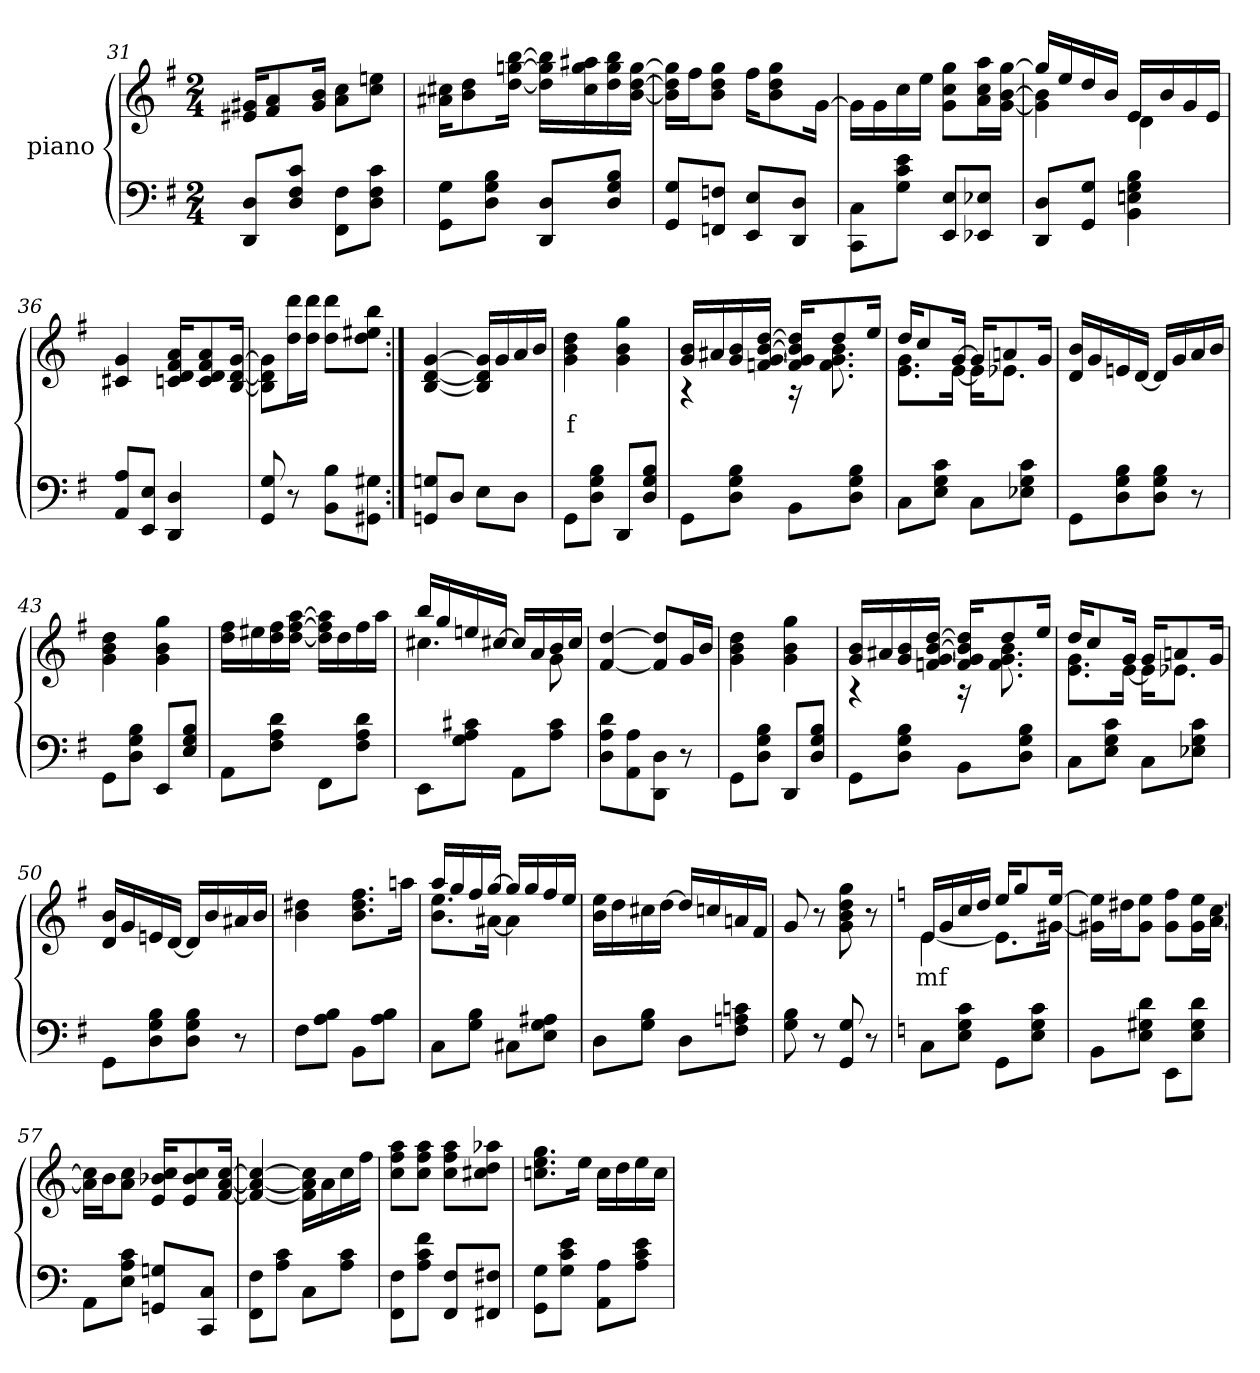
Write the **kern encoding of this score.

**kern	**kern	**text
*part2	*part1	*part1
*staff2	*staff1	*staff1
*I"piano	*I"piano	*
*clefF4	*clefG2	*
*k[f#]	*k[f#]	*
*M2/4	*M2/4	*
=31	=31	=31
8D 8DDL	16g#X 16e#XKL	.
.	8a 8f#	.
8c 8F# 8DJ	.	.
.	16b 16g#Jk	.
8F# 8FF#L	8cc 8aL	.
8c 8F# 8DJ	8een 8ccJ	.
=32	=32	=32
8G 8GGL	16cc#X 16a#XKL	.
.	8dd 8b	.
8B 8G 8DJ	.	.
.	[16bb [16ggn [16ddJk	.
8D 8DDL	16bb] 16gg] 16dd]LL	.
.	16aa# 16gg 16cc#	.
8B 8G 8DJ	16bb 16gg 16dd	.
.	[16gg [16dd [16bJJ	.
=33	=33	=33
8G 8GGL	16gg] 16dd] 16b]LL	.
.	16ff#J	.
8Fn 8FFnJ	8gg 8dd 8bJ	.
8E 8EEL	16ff#KL	.
.	8gg 8dd 8b	.
8D 8DDJ	.	.
.	[16gJk	.
=34	=34	=34
8C 8CCL	16gLL]	.
.	16g	.
8e 8c 8GJ	16cc	.
.	16eeJJ	.
8E 8EEL	8gg 8cc 8gL	.
8E-X 8EE-XJ	16aa 16cc 16aL	.
.	[16gg [16b [16gJJ	.
=35	=35	=35
*	*^	*
8D 8DDL	16ggLL]	4b] 4g]	.
.	16ee	.	.
8G 8GGJ	16dd	.	.
.	16bJJ	.	.
4B 4G 4En 4BB	16eLL	4d	.
.	16b	.	.
.	16g	.	.
.	16eJJ	.	.
*	*v	*v	*
=36	=36	=36
8A 8AAL	4g 4c#X	.
8E 8EEJ	.	.
4D 4DD	16a 16f# 16d 16cnKL	.
.	8a 8f# 8d 8c	.
.	[16g [16d [16BJk	.
=37	=37	=37
8G 8GG	8g] 8d] 8B]L	.
8r	16ddd 16ddL	.
.	16ddd 16ddJJ	.
8B 8BBL	8ddd 8ddL	.
8G#X 8GG#XJ	8bb 8ee#X 8ddJ	.
=38:|!	=38:|!	=38:|!
8Gn 8GGnL	[4g [4d [4B	.
8DJ	.	.
8EL	16g] 16d] 16B]LL	.
.	16g	.
8DJ	16a	.
.	16bJJ	.
=39	=39	=39
8GGL	4dd 4b 4g	f
8B 8G 8DJ	.	.
8DDL	4gg 4b 4g	.
8B 8G 8DJ	.	.
=40	=40	=40
*	*^	*
8GGL	16b 16gLL	4r	.
.	16a#X	.	.
8B 8G 8DJ	16b 16g	.	.
.	[16dd [16b [16g [16fnJJ	.	.
8BBL	16dd] 16b] 16g] 16f]KL	16r	.
.	8dd	8.b 8.g 8.f	.
8B 8G 8DJ	.	.	.
.	16eeJk	.	.
=41	=41	=41	=41
8CL	16ddKL	8.g 8.eL	.
.	8cc	.	.
8c 8G 8EJ	.	.	.
.	[16gJk	[16eJk	.
8CL	16gKL]	16eKL]	.
.	8an	8.e-XJ	.
8c 8G 8E-XJ	.	.	.
.	16gJk	.	.
*	*v	*v	*
=42	=42	=42
8GGL	16b 16dLL	.
.	16g	.
8B 8G 8D	16en	.
.	[16dJJ	.
8B 8G 8DJ	16dLL]	.
.	16g	.
8r	16a	.
.	16bJJ	.
=43	=43	=43
8GGL	4dd 4b 4g	.
8B 8G 8DJ	.	.
8EEL	4gg 4b 4g	.
8B 8G 8EJ	.	.
=44	=44	=44
8AAL	16ff# 16ddLL	.
.	16ee#X	.
8d 8A 8F#J	16ff# 16dd	.
.	[16aa [16ff# [16ddJJ	.
8FF#L	16aa] 16ff#] 16dd]LL	.
.	16dd	.
8d 8A 8F#J	16ff#	.
.	16aaJJ	.
=45	=45	=45
*	*^	*
8EEL	16bbLL	4.cc#	.
.	16gg	.	.
8c#X 8A 8GJ	16een	.	.
.	[16cc#XJJ	.	.
8AAL	16cc#LL]	.	.
.	16a	.	.
8c# 8AJ	16b	8g	.
.	16cc#JJ	.	.
*	*v	*v	*
=46	=46	=46
8d 8A 8DL	[4dd [4f#	.
8A 8AA	.	.
8D 8DDJ	8dd] 8f#]L	.
8r	16gL	.
.	16bJJ	.
=47	=47	=47
8GGL	4dd 4b 4g	.
8B 8G 8DJ	.	.
8DDL	4gg 4b 4g	.
8B 8G 8DJ	.	.
=48	=48	=48
*	*^	*
8GGL	16b 16gLL	4r	.
.	16a#X	.	.
8B 8G 8DJ	16b 16g	.	.
.	[16dd [16b [16g [16fnJJ	.	.
8BBL	16dd] 16b] 16g] 16f]KL	16r	.
.	8dd	8.b 8.g 8.f	.
8B 8G 8DJ	.	.	.
.	16eeJk	.	.
=49	=49	=49	=49
8CL	16ddKL	8.g 8.eL	.
.	8cc	.	.
8c 8G 8EJ	.	.	.
.	16gJk	[16eJk	.
8CL	16gKL	16eKL]	.
.	8an	8.e-XJ	.
8c 8G 8E-XJ	.	.	.
.	16gJk	.	.
*	*v	*v	*
=50	=50	=50
8GGL	16b 16dLL	.
.	16g	.
8B 8G 8D	16en	.
.	[16dJJ	.
8B 8G 8DJ	16dLL]	.
.	16b	.
8r	16a#X	.
.	16bJJ	.
=51	=51	=51
8F#L	4dd#X 4b	.
8B 8AJ	.	.
8BBL	8.ff# 8.dd# 8.bL	.
8B 8AJ	.	.
.	16aanJk	.
=52	=52	=52
*	*^	*
8CL	16aaLL	8.ee 8.bL	.
.	16gg	.	.
8B 8GJ	16ff#	.	.
.	[16ggJJ	[16a#XJk	.
8C#XL	16ggLL]	4a#]	.
.	16gg	.	.
8A#X 8G 8EJ	16ff#	.	.
.	16eeJJ	.	.
*	*v	*v	*
=53	=53	=53
8DL	16ee 16bLL	.
.	16dd	.
8B 8GJ	16cc#X	.
.	[16ddJJ	.
8DL	16ddLL]	.
.	16ccn	.
8cn 8An 8F#J	16an	.
.	16f#JJ	.
=54	=54	=54
8B 8G	8g	.
8r	8r	.
8G 8GG	8gg 8dd 8b 8g	.
8r	8r	.
=55	=55	=55
*k[]	*k[]	*
*	*^	*
8CL	16eLL	[4e	mf
.	16g	.	.
8c 8G 8EJ	16cc	.	.
.	16ddJJ	.	.
8GGL	16eeKL	8.eL]	.
.	8gg	.	.
8c 8G 8EJ	.	.	.
.	[16eeJk	[16g#XJk	.
*	*v	*v	*
=56	=56	=56
8BBL	16ee] 16g#X]LL	.
.	16dd#XJ	.
8d 8G#X 8EJ	8ee 8g#J	.
8EEL	8ff 8g#L	.
8d 8G# 8EJ	16ee 16g#L	.
.	[16cc [16aJJ	.
=57	=57	=57
8AAL	16cc] 16a]LL	.
.	16bJ	.
8c 8A 8EJ	8cc 8aJ	.
8Gn 8GGnL	16cc 16b-X 16eKL	.
.	8cc 8b- 8e	.
8C 8CCJ	.	.
.	[16cc [16a [16fJk	.
=58	=58	=58
8F 8FFL	4cc_ 4a_ 4f_	.
8c 8AJ	.	.
8CL	16cc] 16a] 16f]LL	.
.	16a	.
8c 8AJ	16cc	.
.	16ffJJ	.
=59	=59	=59
8F 8FFL	8aa 8ff 8ccL	.
8f 8c 8AJ	8aa 8ff 8ccJ	.
8F 8FFL	8aa 8ff 8ccL	.
8F#X 8FF#XJ	8aa-X 8dd 8cc#XJ	.
=60	=60	=60
8G 8GGL	8.gg 8.ee 8.ccnL	.
8e 8c 8GJ	.	.
.	16eeJk	.
8A 8AAL	16ccLL	.
.	16dd	.
8e 8c 8AJ	16ee	.
.	16ccJJ	.
=	=	=
*-	*-	*-
